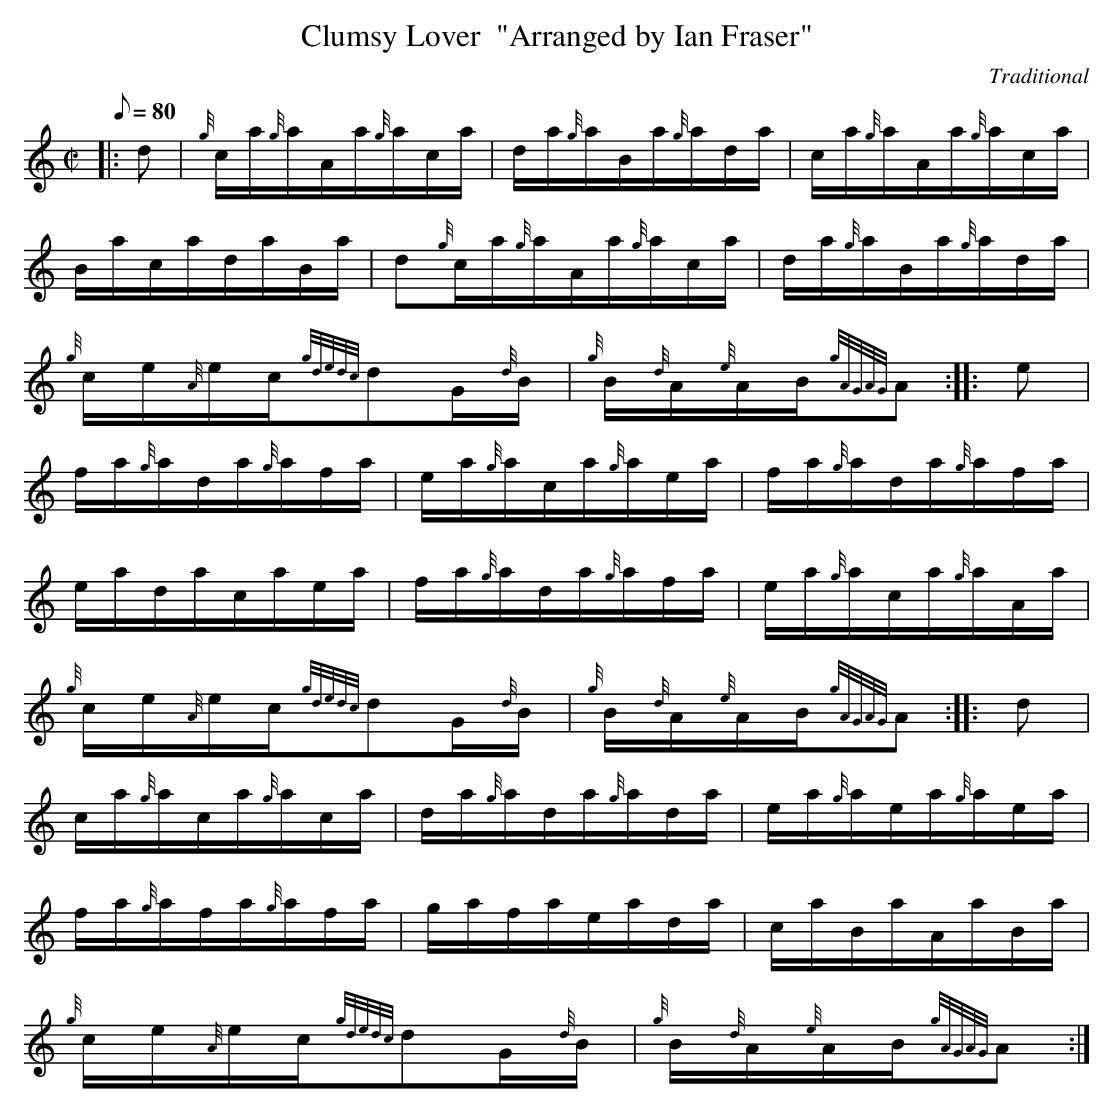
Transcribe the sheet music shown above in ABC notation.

X:1
T:Clumsy Lover  "Arranged by Ian Fraser"
M:C|
L:1/8
Q:80
C:Traditional
K:HP
|: d | \
{g}c/2a/2{g}a/2A/2a/2{g}a/2c/2a/2 | \
d/2a/2{g}a/2B/2a/2{g}a/2d/2a/2 | \
c/2a/2{g}a/2A/2a/2{g}a/2c/2a/2 |
B/2a/2c/2a/2d/2a/2B/2a/2 | \
d{g}c/2a/2{g}a/2A/2a/2{g}a/2c/2a/2 | \
d/2a/2{g}a/2B/2a/2{g}a/2d/2a/2 |
{g}c/2e/2{A}e/2c/2{gdedc}dG/2{d}B/2 | \
{g}B/2{d}A/2{e}A/2B/2{gAGAG}A :: \
e |
f/2a/2{g}a/2d/2a/2{g}a/2f/2a/2 | \
e/2a/2{g}a/2c/2a/2{g}a/2e/2a/2 | \
f/2a/2{g}a/2d/2a/2{g}a/2f/2a/2 |
e/2a/2d/2a/2c/2a/2e/2a/2 | \
f/2a/2{g}a/2d/2a/2{g}a/2f/2a/2 | \
e/2a/2{g}a/2c/2a/2{g}a/2A/2a/2 |
{g}c/2e/2{A}e/2c/2{gdedc}dG/2{d}B/2 | \
{g}B/2{d}A/2{e}A/2B/2{gAGAG}A :: \
d |
c/2a/2{g}a/2c/2a/2{g}a/2c/2a/2 | \
d/2a/2{g}a/2d/2a/2{g}a/2d/2a/2 | \
e/2a/2{g}a/2e/2a/2{g}a/2e/2a/2 |
f/2a/2{g}a/2f/2a/2{g}a/2f/2a/2 | \
g/2a/2f/2a/2e/2a/2d/2a/2 | \
c/2a/2B/2a/2A/2a/2B/2a/2 |
{g}c/2e/2{A}e/2c/2{gdedc}dG/2{d}B/2 | \
{g}B/2{d}A/2{e}A/2B/2{gAGAG}A :|
